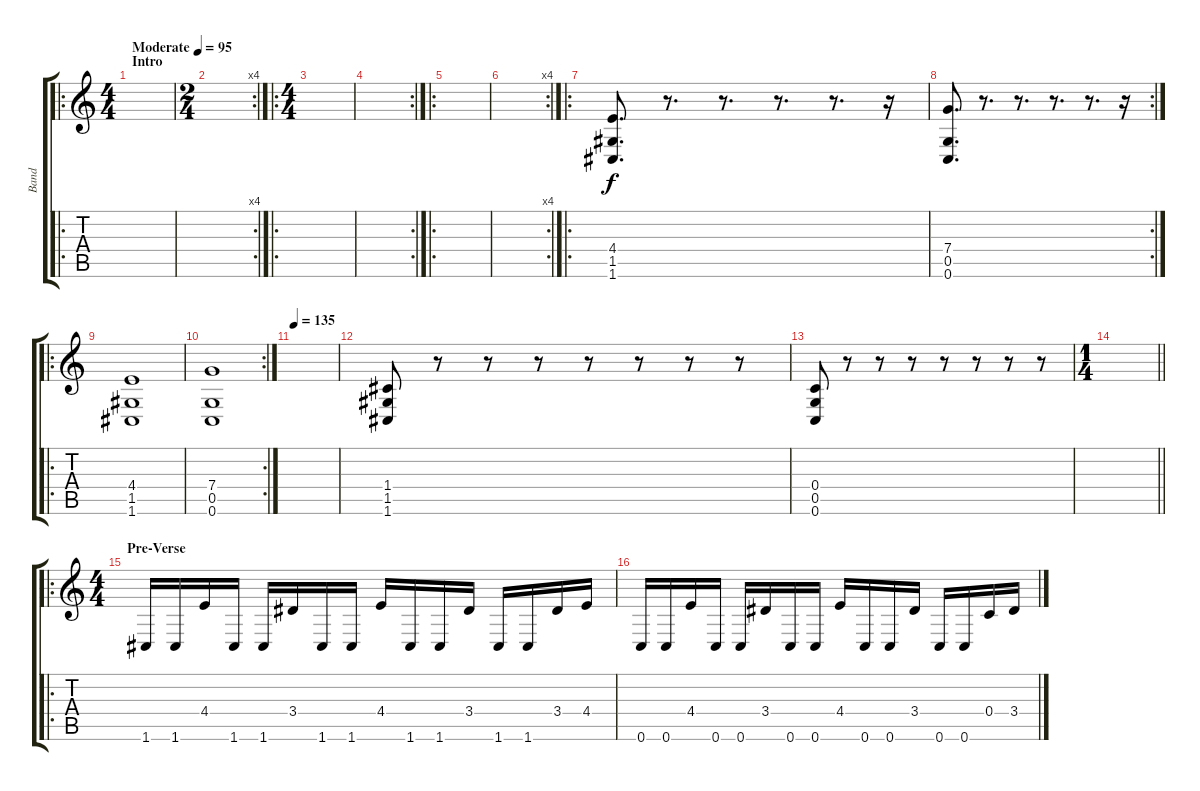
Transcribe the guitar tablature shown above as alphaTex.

\track ("Band" "Band") {instrument distortionguitar}
\staff {score tabs}
\tuning (D4 A3 F3 C3 G2 C2) {hide}
\ro
\ts (4 4)
\section ("" "Intro")
\tempo (95 "Moderate")
\clef g2
\ks c
|
\rc 4
\ts (2 4)
|
\ro
\ts (4 4)
|
\rc 2
|
\ro
|
\rc 4
|
\ro
(4.4 1.5 1.6).8{d} r.8{d} r.8{d} r.8{d} r.8{d} r.16 |
\rc 2
(7.4 0.5 0.6).8{d} r.8{d} r.8{d} r.8{d} r.8{d} r.16 |
\ro
(4.4 1.5 1.6).1 |
\rc 2
(7.4 0.5 0.6).1 |
\tempo 135
|
(1.4 1.5 1.6).8 r.8 r.8 r.8 r.8 r.8 r.8 r.8 |
(0.4 0.5 0.6).8 r.8 r.8 r.8 r.8 r.8 r.8 r.8 |
\ts (1 4)
\barLineRight lightlight
|
\ro
\ts (4 4)
\section ("" "Pre-Verse")
1.6.16 1.6.16 4.4.16 1.6.16 1.6.16 3.4.16 1.6.16 1.6.16 4.4.16 1.6.16 1.6.16 3.4.16 1.6.16 1.6.16 3.4.16 4.4.16 |
0.6.16 0.6.16 4.4.16 0.6.16 0.6.16 3.4.16 0.6.16 0.6.16 4.4.16 0.6.16 0.6.16 3.4.16 0.6.16 0.6.16 0.4.16 3.4.16
